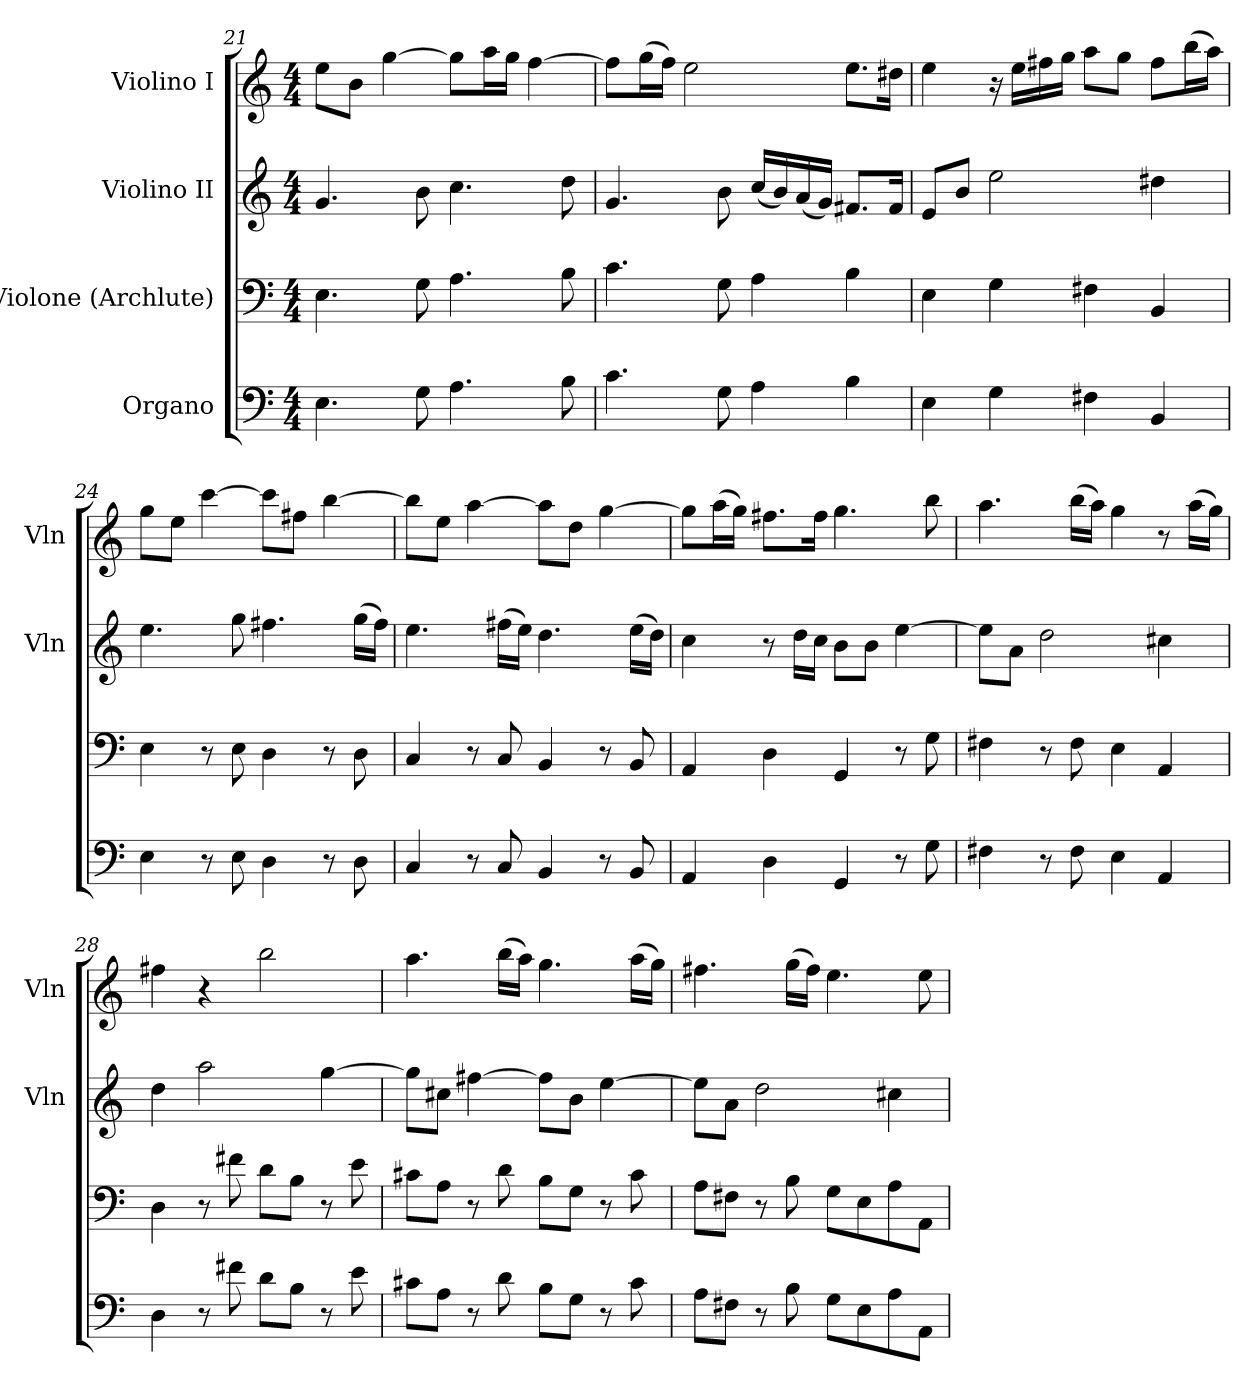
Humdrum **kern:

**kern	**kern	**kern	**kern
*part4	*part3	*part2	*part1
*staff4	*staff3	*staff2	*staff1
*I"Organo	*I"Violone (Archlute)	*I"Violino II	*I"Violino I
*	*	*I'Vln	*I'Vln
*clefF4	*clefF4	*clefG2	*clefG2
*k[]	*k[]	*k[]	*k[]
*M4/4	*M4/4	*M4/4	*M4/4
=21	=21	=21	=21
4.E\	4.E\	4.g/	8ee\L
.	.	.	8b\J
.	.	.	[4gg\
8G\	8G\	8b\	.
4.A\	4.A\	4.cc\	8gg\L]
.	.	.	16aa\L
.	.	.	16gg\JJ
.	.	.	[4ff\
8B\	8B\	8dd\	.
=22	=22	=22	=22
4.c\	4.c\	4.g/	8ff\L]
.	.	.	(16gg\L
.	.	.	16ff\JJ)
.	.	.	2ee\
8G\	8G\	8b\	.
4A\	4A\	(16cc/LL	.
.	.	16b/)	.
.	.	(16a/	.
.	.	16g/JJ)	.
4B\	4B\	8.f#X/L	8.ee\L
.	.	16f#/Jk	16dd#X\Jk
=23	=23	=23	=23
4E\	4E\	8e/L	4ee\
.	.	8b/J	.
4G\	4G\	2ee\	16r
.	.	.	16ee\LL
.	.	.	16ff#X\
.	.	.	16gg\JJ
4F#X\	4F#X\	.	8aa\L
.	.	.	8gg\J
4BB/	4BB/	4dd#X\	8ff#\L
.	.	.	(16bb\L
.	.	.	16aa\JJ)
=24	=24	=24	=24
4E\	4E\	4.ee\	8gg\L
.	.	.	8ee\J
8r	8r	.	[4ccc\
8E\	8E\	8gg\	.
4D\	4D\	4.ff#X\	8ccc\L]
.	.	.	8ff#X\J
8r	8r	.	[4bb\
8D\	8D\	(16gg\LL	.
.	.	16ff#\JJ)	.
=25	=25	=25	=25
4C/	4C/	4.ee\	8bb\L]
.	.	.	8ee\J
8r	8r	.	[4aa\
8C/	8C/	(16ff#X\LL	.
.	.	16ee\JJ)	.
4BB/	4BB/	4.dd\	8aa\L]
.	.	.	8dd\J
8r	8r	.	[4gg\
8BB/	8BB/	(16ee\LL	.
.	.	16dd\JJ)	.
=26	=26	=26	=26
4AA/	4AA/	4cc\	8gg\L]
.	.	.	(16aa\L
.	.	.	16gg\JJ)
4D\	4D\	8r	8.ff#X\L
.	.	16dd\LL	.
.	.	16cc\JJ	16ff#\Jk
4GG/	4GG/	8b\L	4.gg\
.	.	8b\J	.
8r	8r	[4ee\	.
8G\	8G\	.	8bb\
=27	=27	=27	=27
4F#X\	4F#X\	8ee\L]	4.aa\
.	.	8a\J	.
8r	8r	2dd\	.
8F#\	8F#\	.	(16bb\LL
.	.	.	16aa\JJ)
4E\	4E\	.	4gg\
4AA/	4AA/	4cc#X\	8r
.	.	.	(16aa\LL
.	.	.	16gg\JJ)
=28	=28	=28	=28
4D\	4D\	4dd\	4ff#X\
8r	8r	2aa\	4r
8f#X\	8f#X\	.	.
8d\L	8d\L	.	2bb\
8B\J	8B\J	.	.
8r	8r	[4gg\	.
8e\	8e\	.	.
=29	=29	=29	=29
8c#X\L	8c#X\L	8gg\L]	4.aa\
8A\J	8A\J	8cc#X\J	.
8r	8r	[4ff#X\	.
8d\	8d\	.	(16bb\LL
.	.	.	16aa\JJ)
8B\L	8B\L	8ff#\L]	4.gg\
8G\J	8G\J	8b\J	.
8r	8r	[4ee\	.
8c#\	8c#\	.	(16aa\LL
.	.	.	16gg\JJ)
=30	=30	=30	=30
8A\L	8A\L	8ee\L]	4.ff#X\
8F#X\J	8F#X\J	8a\J	.
8r	8r	2dd\	.
8B\	8B\	.	(16gg\LL
.	.	.	16ff#\JJ)
8G\L	8G\L	.	4.ee\
8E\	8E\	.	.
8A\	8A\	4cc#X\	.
8AA\J	8AA\J	.	8ee\
=	=	=	=
*-	*-	*-	*-
